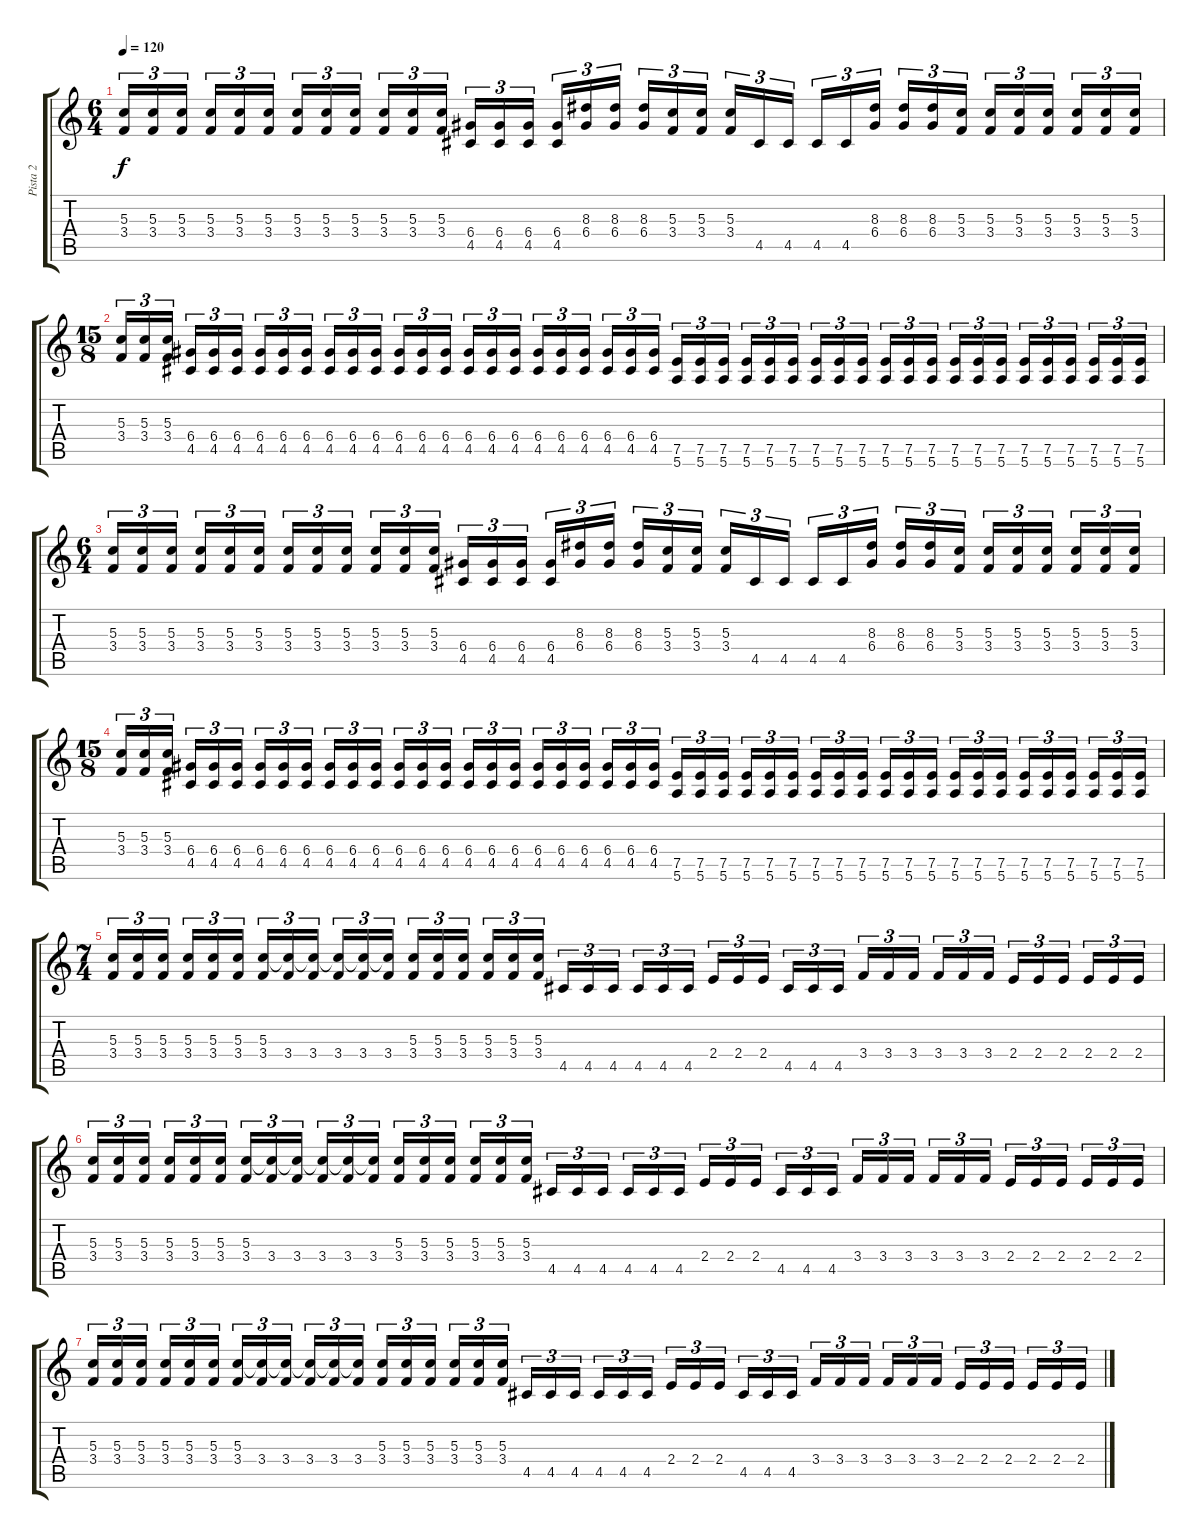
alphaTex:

\track ("Pista 2" "Pista 2") {instrument distortionguitar}
\staff {score tabs}
\tuning (E4 B3 G3 D3 A2 E2) {hide}
\ts (6 4)
\tempo 120
\clef g2
\ks c
(5.3 3.4).16{tu (3 2) dy f} (5.3 3.4).16{tu (3 2)} (5.3 3.4).16{tu (3 2)} (5.3 3.4).16{tu (3 2)} (5.3 3.4).16{tu (3 2)} (5.3 3.4).16{tu (3 2)} (5.3 3.4).16{tu (3 2)} (5.3 3.4).16{tu (3 2)} (5.3 3.4).16{tu (3 2)} (5.3 3.4).16{tu (3 2)} (5.3 3.4).16{tu (3 2)} (5.3 3.4).16{tu (3 2)} (6.4 4.5).16{tu (3 2)} (6.4 4.5).16{tu (3 2)} (6.4 4.5).16{tu (3 2)} (6.4 4.5).16{tu (3 2)} (8.3 6.4).16{tu (3 2)} (8.3 6.4).16{tu (3 2)} (8.3 6.4).16{tu (3 2)} (5.3 3.4).16{tu (3 2)} (5.3 3.4).16{tu (3 2)} (5.3 3.4).16{tu (3 2)} 4.5.16{tu (3 2)} 4.5.16{tu (3 2)} 4.5.16{tu (3 2)} 4.5.16{tu (3 2)} (8.3 6.4).16{tu (3 2)} (8.3 6.4).16{tu (3 2)} (8.3 6.4).16{tu (3 2)} (5.3 3.4).16{tu (3 2)} (5.3 3.4).16{tu (3 2)} (5.3 3.4).16{tu (3 2)} (5.3 3.4).16{tu (3 2)} (5.3 3.4).16{tu (3 2)} (5.3 3.4).16{tu (3 2)} (5.3 3.4).16{tu (3 2)} |
\ts (15 8)
(5.3 3.4).16{tu (3 2)} (5.3 3.4).16{tu (3 2)} (5.3 3.4).16{tu (3 2)} (6.4 4.5).16{tu (3 2)} (6.4 4.5).16{tu (3 2)} (6.4 4.5).16{tu (3 2)} (6.4 4.5).16{tu (3 2)} (6.4 4.5).16{tu (3 2)} (6.4 4.5).16{tu (3 2)} (6.4 4.5).16{tu (3 2)} (6.4 4.5).16{tu (3 2)} (6.4 4.5).16{tu (3 2)} (6.4 4.5).16{tu (3 2)} (6.4 4.5).16{tu (3 2)} (6.4 4.5).16{tu (3 2)} (6.4 4.5).16{tu (3 2)} (6.4 4.5).16{tu (3 2)} (6.4 4.5).16{tu (3 2)} (6.4 4.5).16{tu (3 2)} (6.4 4.5).16{tu (3 2)} (6.4 4.5).16{tu (3 2)} (6.4 4.5).16{tu (3 2)} (6.4 4.5).16{tu (3 2)} (6.4 4.5).16{tu (3 2)} (7.5 5.6).16{tu (3 2)} (7.5 5.6).16{tu (3 2)} (7.5 5.6).16{tu (3 2)} (7.5 5.6).16{tu (3 2)} (7.5 5.6).16{tu (3 2)} (7.5 5.6).16{tu (3 2)} (7.5 5.6).16{tu (3 2)} (7.5 5.6).16{tu (3 2)} (7.5 5.6).16{tu (3 2)} (7.5 5.6).16{tu (3 2)} (7.5 5.6).16{tu (3 2)} (7.5 5.6).16{tu (3 2)} (7.5 5.6).16{tu (3 2)} (7.5 5.6).16{tu (3 2)} (7.5 5.6).16{tu (3 2)} (7.5 5.6).16{tu (3 2)} (7.5 5.6).16{tu (3 2)} (7.5 5.6).16{tu (3 2)} (7.5 5.6).16{tu (3 2)} (7.5 5.6).16{tu (3 2)} (7.5 5.6).16{tu (3 2)} |
\ts (6 4)
(5.3 3.4).16{tu (3 2)} (5.3 3.4).16{tu (3 2)} (5.3 3.4).16{tu (3 2)} (5.3 3.4).16{tu (3 2)} (5.3 3.4).16{tu (3 2)} (5.3 3.4).16{tu (3 2)} (5.3 3.4).16{tu (3 2)} (5.3 3.4).16{tu (3 2)} (5.3 3.4).16{tu (3 2)} (5.3 3.4).16{tu (3 2)} (5.3 3.4).16{tu (3 2)} (5.3 3.4).16{tu (3 2)} (6.4 4.5).16{tu (3 2)} (6.4 4.5).16{tu (3 2)} (6.4 4.5).16{tu (3 2)} (6.4 4.5).16{tu (3 2)} (8.3 6.4).16{tu (3 2)} (8.3 6.4).16{tu (3 2)} (8.3 6.4).16{tu (3 2)} (5.3 3.4).16{tu (3 2)} (5.3 3.4).16{tu (3 2)} (5.3 3.4).16{tu (3 2)} 4.5.16{tu (3 2)} 4.5.16{tu (3 2)} 4.5.16{tu (3 2)} 4.5.16{tu (3 2)} (8.3 6.4).16{tu (3 2)} (8.3 6.4).16{tu (3 2)} (8.3 6.4).16{tu (3 2)} (5.3 3.4).16{tu (3 2)} (5.3 3.4).16{tu (3 2)} (5.3 3.4).16{tu (3 2)} (5.3 3.4).16{tu (3 2)} (5.3 3.4).16{tu (3 2)} (5.3 3.4).16{tu (3 2)} (5.3 3.4).16{tu (3 2)} |
\ts (15 8)
(5.3 3.4).16{tu (3 2)} (5.3 3.4).16{tu (3 2)} (5.3 3.4).16{tu (3 2)} (6.4 4.5).16{tu (3 2)} (6.4 4.5).16{tu (3 2)} (6.4 4.5).16{tu (3 2)} (6.4 4.5).16{tu (3 2)} (6.4 4.5).16{tu (3 2)} (6.4 4.5).16{tu (3 2)} (6.4 4.5).16{tu (3 2)} (6.4 4.5).16{tu (3 2)} (6.4 4.5).16{tu (3 2)} (6.4 4.5).16{tu (3 2)} (6.4 4.5).16{tu (3 2)} (6.4 4.5).16{tu (3 2)} (6.4 4.5).16{tu (3 2)} (6.4 4.5).16{tu (3 2)} (6.4 4.5).16{tu (3 2)} (6.4 4.5).16{tu (3 2)} (6.4 4.5).16{tu (3 2)} (6.4 4.5).16{tu (3 2)} (6.4 4.5).16{tu (3 2)} (6.4 4.5).16{tu (3 2)} (6.4 4.5).16{tu (3 2)} (7.5 5.6).16{tu (3 2)} (7.5 5.6).16{tu (3 2)} (7.5 5.6).16{tu (3 2)} (7.5 5.6).16{tu (3 2)} (7.5 5.6).16{tu (3 2)} (7.5 5.6).16{tu (3 2)} (7.5 5.6).16{tu (3 2)} (7.5 5.6).16{tu (3 2)} (7.5 5.6).16{tu (3 2)} (7.5 5.6).16{tu (3 2)} (7.5 5.6).16{tu (3 2)} (7.5 5.6).16{tu (3 2)} (7.5 5.6).16{tu (3 2)} (7.5 5.6).16{tu (3 2)} (7.5 5.6).16{tu (3 2)} (7.5 5.6).16{tu (3 2)} (7.5 5.6).16{tu (3 2)} (7.5 5.6).16{tu (3 2)} (7.5 5.6).16{tu (3 2)} (7.5 5.6).16{tu (3 2)} (7.5 5.6).16{tu (3 2)} |
\ts (7 4)
(5.3 3.4).16{tu (3 2)} (5.3 3.4).16{tu (3 2)} (5.3 3.4).16{tu (3 2)} (5.3 3.4).16{tu (3 2)} (5.3 3.4).16{tu (3 2)} (5.3 3.4).16{tu (3 2)} (5.3 3.4).16{tu (3 2)} (5.3{t} 3.4).16{tu (3 2)} (5.3{t} 3.4).16{tu (3 2)} (5.3{t} 3.4).16{tu (3 2)} (5.3{t} 3.4).16{tu (3 2)} (5.3{t} 3.4).16{tu (3 2)} (5.3 3.4).16{tu (3 2)} (5.3 3.4).16{tu (3 2)} (5.3 3.4).16{tu (3 2)} (5.3 3.4).16{tu (3 2)} (5.3 3.4).16{tu (3 2)} (5.3 3.4).16{tu (3 2)} 4.5.16{tu (3 2)} 4.5.16{tu (3 2)} 4.5.16{tu (3 2)} 4.5.16{tu (3 2)} 4.5.16{tu (3 2)} 4.5.16{tu (3 2)} 2.4.16{tu (3 2)} 2.4.16{tu (3 2)} 2.4.16{tu (3 2)} 4.5.16{tu (3 2)} 4.5.16{tu (3 2)} 4.5.16{tu (3 2)} 3.4.16{tu (3 2)} 3.4.16{tu (3 2)} 3.4.16{tu (3 2)} 3.4.16{tu (3 2)} 3.4.16{tu (3 2)} 3.4.16{tu (3 2)} 2.4.16{tu (3 2)} 2.4.16{tu (3 2)} 2.4.16{tu (3 2)} 2.4.16{tu (3 2)} 2.4.16{tu (3 2)} 2.4.16{tu (3 2)} |
(5.3 3.4).16{tu (3 2)} (5.3 3.4).16{tu (3 2)} (5.3 3.4).16{tu (3 2)} (5.3 3.4).16{tu (3 2)} (5.3 3.4).16{tu (3 2)} (5.3 3.4).16{tu (3 2)} (5.3 3.4).16{tu (3 2)} (5.3{t} 3.4).16{tu (3 2)} (5.3{t} 3.4).16{tu (3 2)} (5.3{t} 3.4).16{tu (3 2)} (5.3{t} 3.4).16{tu (3 2)} (5.3{t} 3.4).16{tu (3 2)} (5.3 3.4).16{tu (3 2)} (5.3 3.4).16{tu (3 2)} (5.3 3.4).16{tu (3 2)} (5.3 3.4).16{tu (3 2)} (5.3 3.4).16{tu (3 2)} (5.3 3.4).16{tu (3 2)} 4.5.16{tu (3 2)} 4.5.16{tu (3 2)} 4.5.16{tu (3 2)} 4.5.16{tu (3 2)} 4.5.16{tu (3 2)} 4.5.16{tu (3 2)} 2.4.16{tu (3 2)} 2.4.16{tu (3 2)} 2.4.16{tu (3 2)} 4.5.16{tu (3 2)} 4.5.16{tu (3 2)} 4.5.16{tu (3 2)} 3.4.16{tu (3 2)} 3.4.16{tu (3 2)} 3.4.16{tu (3 2)} 3.4.16{tu (3 2)} 3.4.16{tu (3 2)} 3.4.16{tu (3 2)} 2.4.16{tu (3 2)} 2.4.16{tu (3 2)} 2.4.16{tu (3 2)} 2.4.16{tu (3 2)} 2.4.16{tu (3 2)} 2.4.16{tu (3 2)} |
(5.3 3.4).16{tu (3 2)} (5.3 3.4).16{tu (3 2)} (5.3 3.4).16{tu (3 2)} (5.3 3.4).16{tu (3 2)} (5.3 3.4).16{tu (3 2)} (5.3 3.4).16{tu (3 2)} (5.3 3.4).16{tu (3 2)} (5.3{t} 3.4).16{tu (3 2)} (5.3{t} 3.4).16{tu (3 2)} (5.3{t} 3.4).16{tu (3 2)} (5.3{t} 3.4).16{tu (3 2)} (5.3{t} 3.4).16{tu (3 2)} (5.3 3.4).16{tu (3 2)} (5.3 3.4).16{tu (3 2)} (5.3 3.4).16{tu (3 2)} (5.3 3.4).16{tu (3 2)} (5.3 3.4).16{tu (3 2)} (5.3 3.4).16{tu (3 2)} 4.5.16{tu (3 2)} 4.5.16{tu (3 2)} 4.5.16{tu (3 2)} 4.5.16{tu (3 2)} 4.5.16{tu (3 2)} 4.5.16{tu (3 2)} 2.4.16{tu (3 2)} 2.4.16{tu (3 2)} 2.4.16{tu (3 2)} 4.5.16{tu (3 2)} 4.5.16{tu (3 2)} 4.5.16{tu (3 2)} 3.4.16{tu (3 2)} 3.4.16{tu (3 2)} 3.4.16{tu (3 2)} 3.4.16{tu (3 2)} 3.4.16{tu (3 2)} 3.4.16{tu (3 2)} 2.4.16{tu (3 2)} 2.4.16{tu (3 2)} 2.4.16{tu (3 2)} 2.4.16{tu (3 2)} 2.4.16{tu (3 2)} 2.4.16{tu (3 2)}
